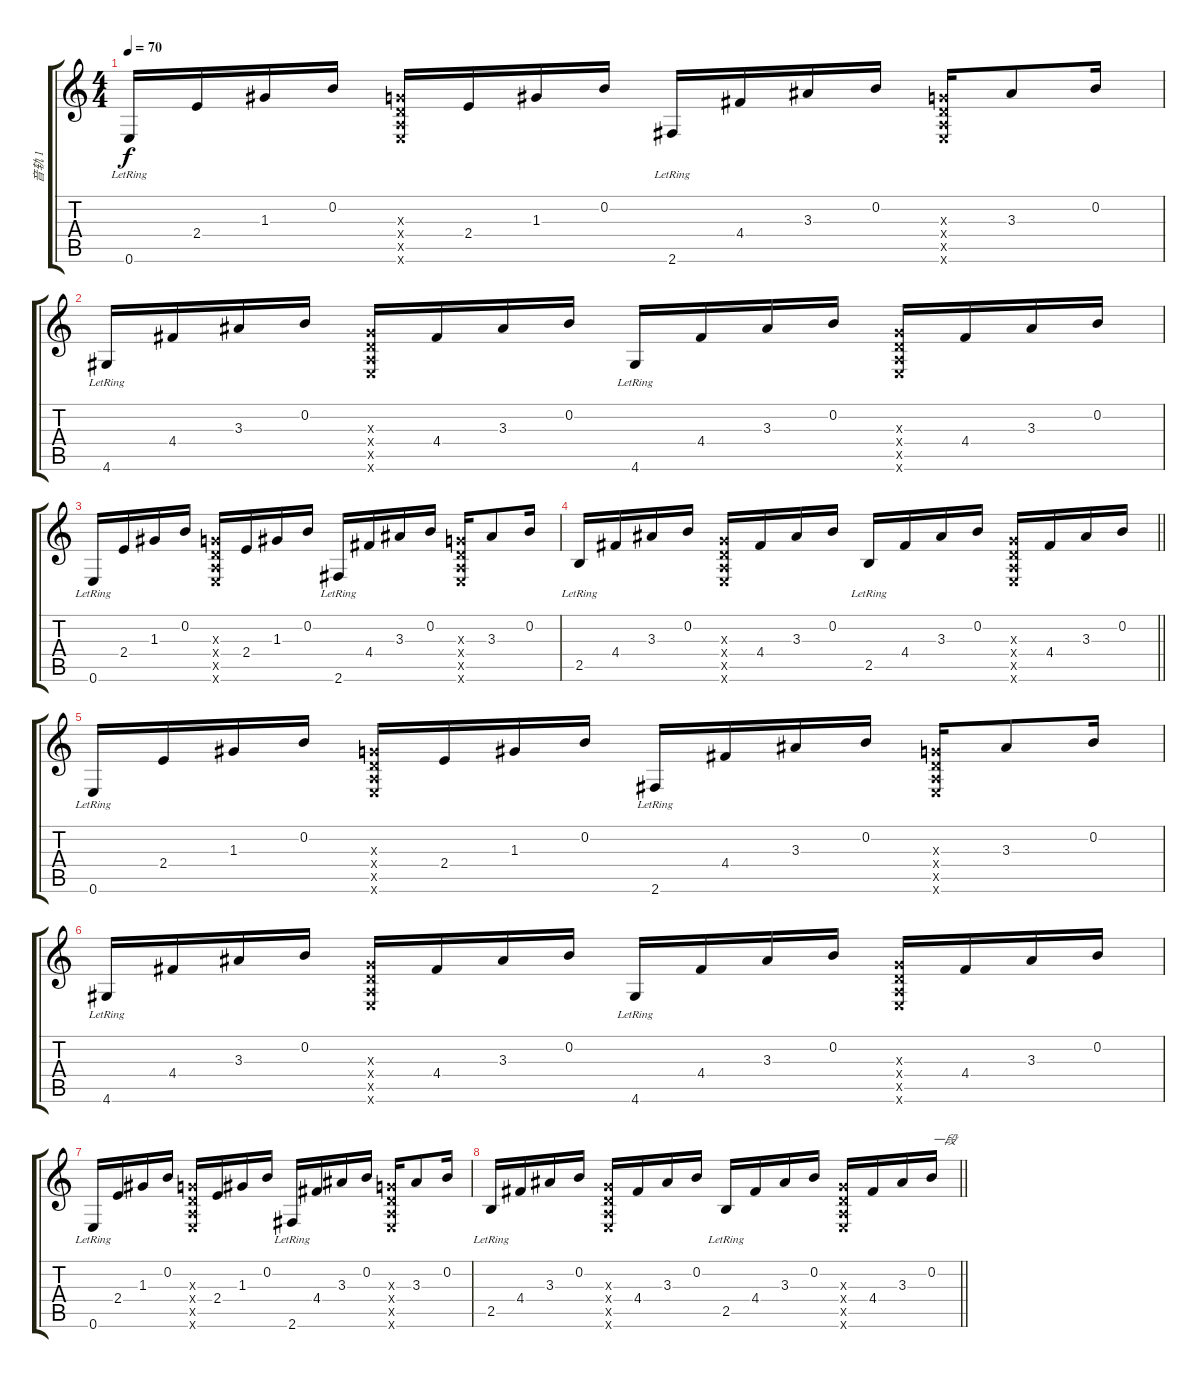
\track ("音轨 1" "音轨 1") {instrument acousticguitarsteel}
\staff {score tabs}
\tuning (E4 B3 G3 D3 A2 E2) {hide}
\ts (4 4)
\tempo 70
\clef g2
\ks c
0.6{lr}.16{dy f} 2.4.16 1.3.16 0.2.16 (0.3{x} 0.4{x} 0.5{x} 0.6{x}).16 2.4.16 1.3.16 0.2.16 2.6{lr}.16 4.4.16 3.3.16 0.2.16 (0.3{x} 0.4{x} 0.5{x} 0.6{x}).16 3.3.8 0.2.16 |
4.6{lr}.16 4.4.16 3.3.16 0.2.16 (0.3{x} 0.4{x} 0.5{x} 0.6{x}).16 4.4.16 3.3.16 0.2.16 4.6{lr}.16 4.4.16 3.3.16 0.2.16 (0.3{x} 0.4{x} 0.5{x} 0.6{x}).16 4.4.16 3.3.16 0.2.16 |
0.6{lr}.16 2.4.16 1.3.16 0.2.16 (0.3{x} 0.4{x} 0.5{x} 0.6{x}).16 2.4.16 1.3.16 0.2.16 2.6{lr}.16 4.4.16 3.3.16 0.2.16 (0.3{x} 0.4{x} 0.5{x} 0.6{x}).16 3.3.8 0.2.16 |
\barLineRight lightlight
2.5{lr}.16 4.4.16 3.3.16 0.2.16 (0.3{x} 0.4{x} 0.5{x} 0.6{x}).16 4.4.16 3.3.16 0.2.16 2.5{lr}.16 4.4.16 3.3.16 0.2.16 (0.3{x} 0.4{x} 0.5{x} 0.6{x}).16 4.4.16 3.3.16 0.2.16 |
0.6{lr}.16 2.4.16 1.3.16 0.2.16 (0.3{x} 0.4{x} 0.5{x} 0.6{x}).16 2.4.16 1.3.16 0.2.16 2.6{lr}.16 4.4.16 3.3.16 0.2.16 (0.3{x} 0.4{x} 0.5{x} 0.6{x}).16 3.3.8 0.2.16 |
4.6{lr}.16{txt " "} 4.4.16 3.3.16 0.2.16 (0.3{x} 0.4{x} 0.5{x} 0.6{x}).16 4.4.16 3.3.16 0.2.16 4.6{lr}.16 4.4.16 3.3.16 0.2.16 (0.3{x} 0.4{x} 0.5{x} 0.6{x}).16 4.4.16 3.3.16 0.2.16 |
0.6{lr}.16 2.4.16 1.3.16 0.2.16 (0.3{x} 0.4{x} 0.5{x} 0.6{x}).16 2.4.16 1.3.16 0.2.16 2.6{lr}.16 4.4.16 3.3.16 0.2.16 (0.3{x} 0.4{x} 0.5{x} 0.6{x}).16 3.3.8 0.2.16 |
\barLineRight lightlight
2.5{lr}.16 4.4.16 3.3.16 0.2.16 (0.3{x} 0.4{x} 0.5{x} 0.6{x}).16 4.4.16 3.3.16 0.2.16 2.5{lr}.16 4.4.16 3.3.16 0.2.16 (0.3{x} 0.4{x} 0.5{x} 0.6{x}).16 4.4.16 3.3.16 0.2.16{txt "一段"}
